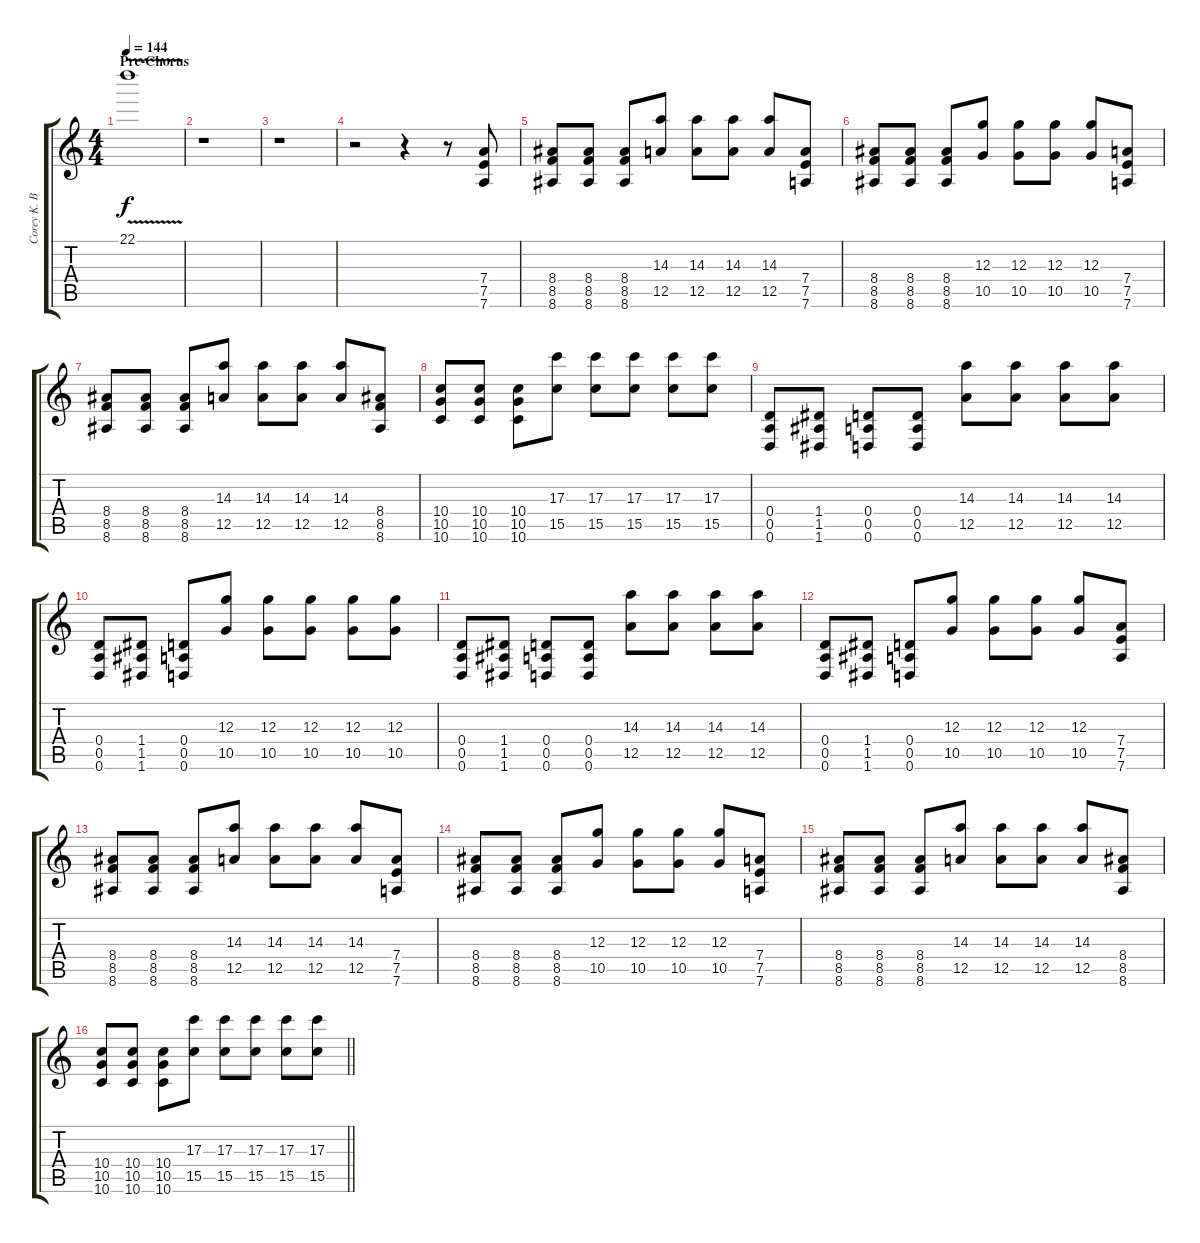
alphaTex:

\track ("Corey K. Beaulieu" "Corey K. B") {instrument distortionguitar}
\staff {score tabs}
\tuning (E4 B3 G3 D3 A2 D2) {hide}
\ts (4 4)
\section ("" "Pre-Chorus")
\tempo 144
\clef g2
\ks c
22.1{v}.1{dy f} |
r.1{volume 13} |
r.1 |
r.2 r.4 r.8 (7.4 7.5 7.6).8 |
(8.4 8.5 8.6).8 (8.4 8.5 8.6).8 (8.4 8.5 8.6).8 (14.3 12.5).8 (14.3 12.5).8 (14.3 12.5).8 (14.3 12.5).8 (7.4 7.5 7.6).8 |
(8.4 8.5 8.6).8 (8.4 8.5 8.6).8 (8.4 8.5 8.6).8 (12.3 10.5).8 (12.3 10.5).8 (12.3 10.5).8 (12.3 10.5).8 (7.4 7.5 7.6).8 |
(8.4 8.5 8.6).8 (8.4 8.5 8.6).8 (8.4 8.5 8.6).8 (14.3 12.5).8 (14.3 12.5).8 (14.3 12.5).8 (14.3 12.5).8 (8.4 8.5 8.6).8 |
(10.4 10.5 10.6).8 (10.4 10.5 10.6).8 (10.4 10.5 10.6).8 (17.3 15.5).8 (17.3 15.5).8 (17.3 15.5).8 (17.3 15.5).8 (17.3 15.5).8 |
(0.4 0.5 0.6).8 (1.4 1.5 1.6).8 (0.4 0.5 0.6).8 (0.4 0.5 0.6).8 (14.3 12.5).8 (14.3 12.5).8 (14.3 12.5).8 (14.3 12.5).8 |
(0.4 0.5 0.6).8 (1.4 1.5 1.6).8 (0.4 0.5 0.6).8 (12.3 10.5).8 (12.3 10.5).8 (12.3 10.5).8 (12.3 10.5).8 (12.3 10.5).8 |
(0.4 0.5 0.6).8 (1.4 1.5 1.6).8 (0.4 0.5 0.6).8 (0.4 0.5 0.6).8 (14.3 12.5).8 (14.3 12.5).8 (14.3 12.5).8 (14.3 12.5).8 |
(0.4 0.5 0.6).8 (1.4 1.5 1.6).8 (0.4 0.5 0.6).8 (12.3 10.5).8 (12.3 10.5).8 (12.3 10.5).8 (12.3 10.5).8 (7.4 7.5 7.6).8 |
(8.4 8.5 8.6).8 (8.4 8.5 8.6).8 (8.4 8.5 8.6).8 (14.3 12.5).8 (14.3 12.5).8 (14.3 12.5).8 (14.3 12.5).8 (7.4 7.5 7.6).8 |
(8.4 8.5 8.6).8 (8.4 8.5 8.6).8 (8.4 8.5 8.6).8 (12.3 10.5).8 (12.3 10.5).8 (12.3 10.5).8 (12.3 10.5).8 (7.4 7.5 7.6).8 |
(8.4 8.5 8.6).8 (8.4 8.5 8.6).8 (8.4 8.5 8.6).8 (14.3 12.5).8 (14.3 12.5).8 (14.3 12.5).8 (14.3 12.5).8 (8.4 8.5 8.6).8 |
\barLineRight lightlight
(10.4 10.5 10.6).8 (10.4 10.5 10.6).8 (10.4 10.5 10.6).8 (17.3 15.5).8 (17.3 15.5).8 (17.3 15.5).8 (17.3 15.5).8 (17.3 15.5).8
